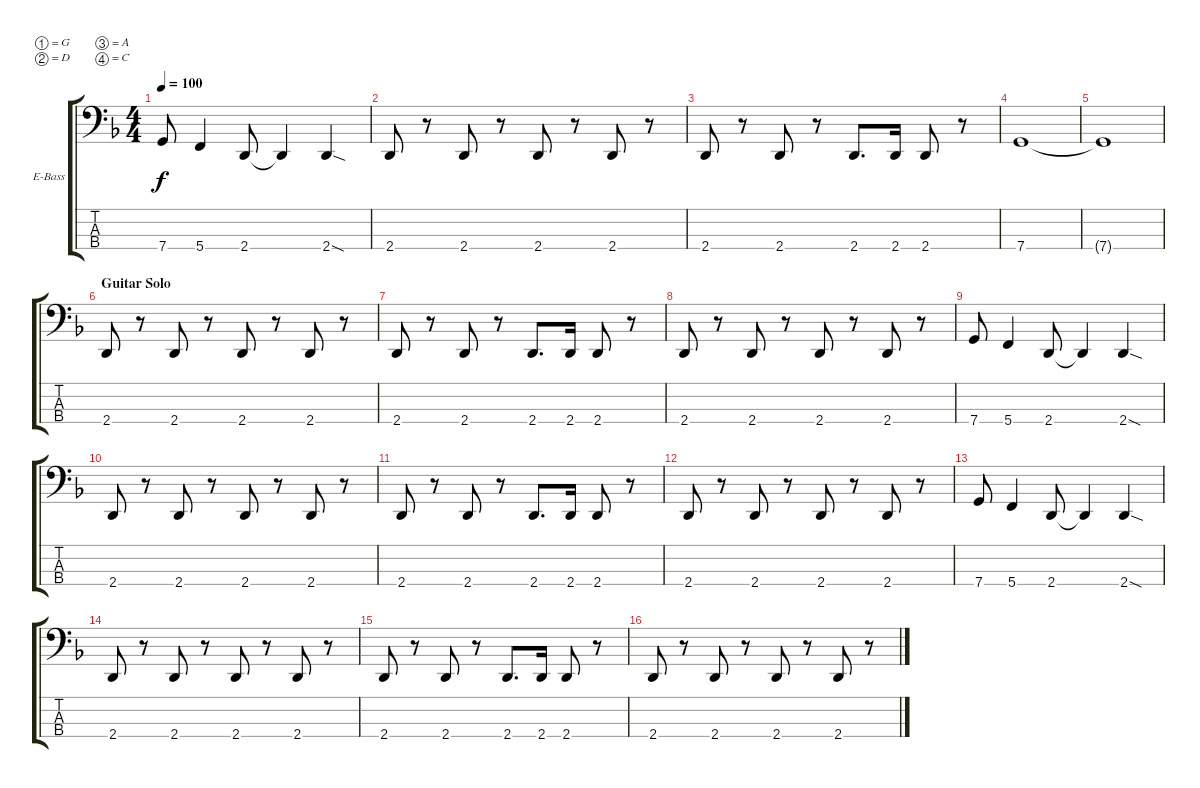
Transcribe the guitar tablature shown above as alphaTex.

\bracketExtendMode groupsimilarinstruments
\firstSystemTrackNameOrientation horizontal
\otherSystemsTrackNameOrientation horizontal
\track ("Bass" "E-Bass") {instrument electricbassfinger}
\staff {score tabs}
\tuning (G2 D2 A1 C1)
\ts (4 4)
\tempo 100
\clef f4
\ks dminor
7.4.8{dy f} 5.4.4 2.4.8 2.4{t}.4 2.4{sod}.4 |
2.4.8 r.8 2.4.8 r.8 2.4.8 r.8 2.4.8 r.8 |
2.4.8 r.8 2.4.8 r.8 2.4.8{d} 2.4.16 2.4.8 r.8 |
7.4.1 |
7.4{t}.1 |
\section ("" "Guitar Solo")
2.4.8 r.8 2.4.8 r.8 2.4.8 r.8 2.4.8 r.8 |
2.4.8 r.8 2.4.8 r.8 2.4.8{d} 2.4.16 2.4.8 r.8 |
2.4.8 r.8 2.4.8 r.8 2.4.8 r.8 2.4.8 r.8 |
7.4.8 5.4.4 2.4.8 2.4{t}.4 2.4{sod}.4 |
2.4.8 r.8 2.4.8 r.8 2.4.8 r.8 2.4.8 r.8 |
2.4.8 r.8 2.4.8 r.8 2.4.8{d} 2.4.16 2.4.8 r.8 |
2.4.8 r.8 2.4.8 r.8 2.4.8 r.8 2.4.8 r.8 |
7.4.8 5.4.4 2.4.8 2.4{t}.4 2.4{sod}.4 |
2.4.8 r.8 2.4.8 r.8 2.4.8 r.8 2.4.8 r.8 |
2.4.8 r.8 2.4.8 r.8 2.4.8{d} 2.4.16 2.4.8 r.8 |
2.4.8 r.8 2.4.8 r.8 2.4.8 r.8 2.4.8 r.8
